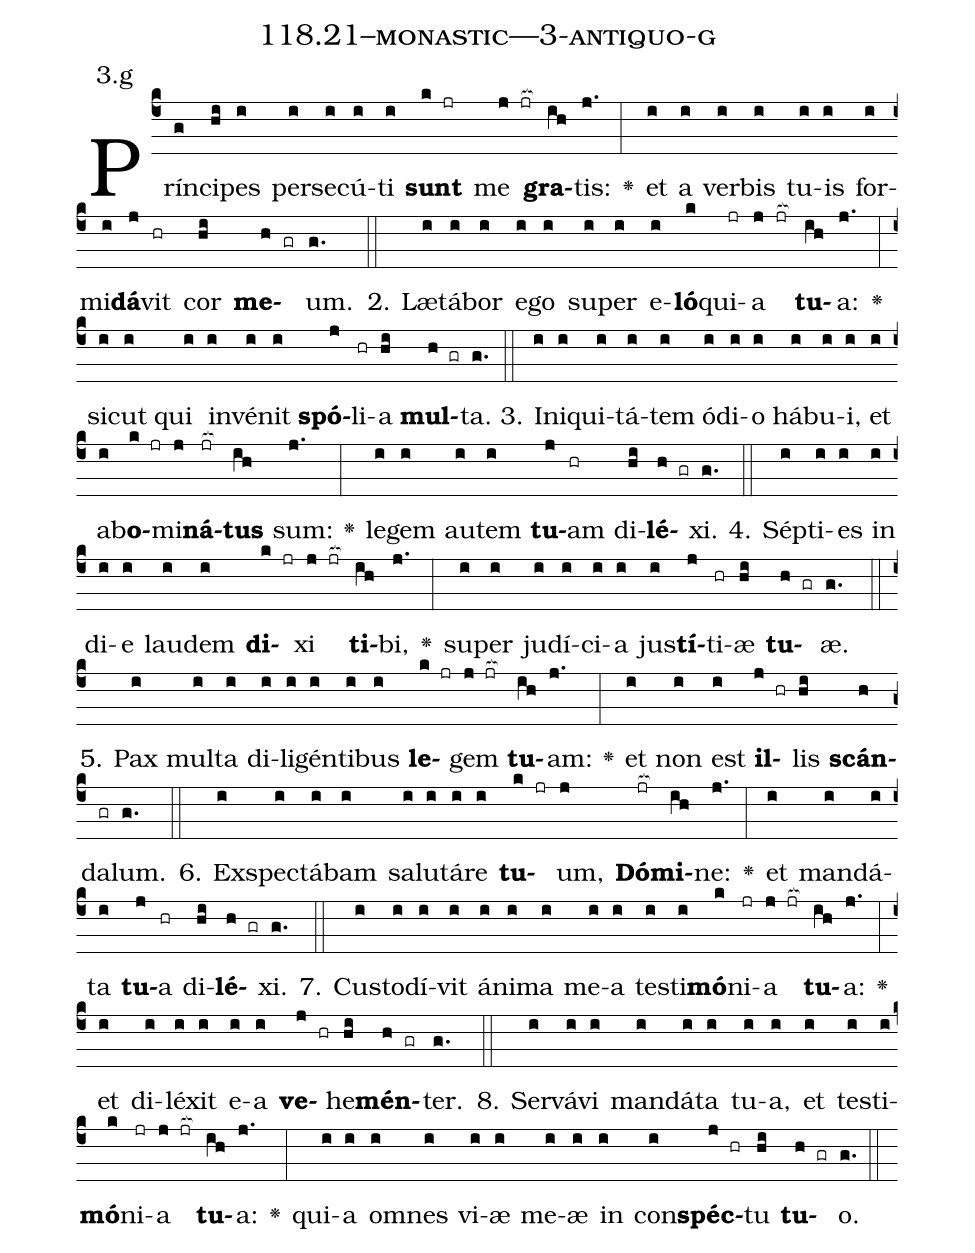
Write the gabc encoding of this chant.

name: 118.21--monastic---3-antiquo-g;
annotation: 3.g;
%%
(c4)Prín(g)ci(hi)pes(i) per(i)se(i)cú(i)ti(i) <b>sunt</b>(k jr) me(j jr[ocb:1{]) <b>gra</b>(ih[ocb:0}])tis:(j.) <v>\greheightstar</v>(:) et(i) a(i) ver(i)bis(i) tu(i)is(i) for(i)mi(i)<b>dá</b>(j)vit(hr) cor(hi) <b>me</b>(h gr)um.(g.) (::)
2. Læ(i)tá(i)bor(i) e(i)go(i) su(i)per(i) e(i)<b>ló</b>(k)qui(jr)a(j jr[ocb:1{]) <b>tu</b>(ih[ocb:0}])a:(j.) <v>\greheightstar</v>(:) sic(i)ut(i) qui(i) in(i)vé(i)nit(i) <b>spó</b>(j)li(hr)a(hi) <b>mul</b>(h gr)ta.(g.) (::)
3. In(i)i(i)qui(i)tá(i)tem(i) ó(i)di(i)o(i) há(i)bu(i)i,(i) et(i) ab(i)<b>o</b>(k jr)mi(j)<b>ná</b>(jr[ocb:1{])<b>tus</b>(ih[ocb:0}]) sum:(j.) <v>\greheightstar</v>(:) le(i)gem(i) au(i)tem(i) <b>tu</b>(j)am(hr) di(hi)<b>lé</b>(h gr)xi.(g.) (::)
4. Sép(i)ti(i)es(i) in(i) di(i)e(i) lau(i)dem(i) <b>di</b>(k jr)xi(j jr[ocb:1{]) <b>ti</b>(ih[ocb:0}])bi,(j.) <v>\greheightstar</v>(:) su(i)per(i) ju(i)dí(i)ci(i)a(i) jus(i)<b>tí</b>(j)ti(hr)æ(hi) <b>tu</b>(h gr)æ.(g.) (::)
5. Pax(i) mul(i)ta(i) di(i)li(i)gén(i)ti(i)bus(i) <b>le</b>(k jr)gem(j jr[ocb:1{]) <b>tu</b>(ih[ocb:0}])am:(j.) <v>\greheightstar</v>(:) et(i) non(i) est(i) <b>il</b>(j hr)lis(hi) <b>scán</b>(h)da(gr)lum.(g.) (::)
6. Ex(i)spec(i)tá(i)bam(i) sa(i)lu(i)tá(i)re(i) <b>tu</b>(k jr)um,(j) <b>Dó</b>(jr[ocb:1{])<b>mi</b>(ih[ocb:0}])ne:(j.) <v>\greheightstar</v>(:) et(i) man(i)dá(i)ta(i) <b>tu</b>(j)a(hr) di(hi)<b>lé</b>(h gr)xi.(g.) (::)
7. Cus(i)to(i)dí(i)vit(i) á(i)ni(i)ma(i) me(i)a(i) tes(i)ti(i)<b>mó</b>(k)ni(jr)a(j jr[ocb:1{]) <b>tu</b>(ih[ocb:0}])a:(j.) <v>\greheightstar</v>(:) et(i) di(i)lé(i)xit(i) e(i)a(i) <b>ve</b>(j hr)he(hi)<b>mén</b>(h gr)ter.(g.) (::)
8. Ser(i)vá(i)vi(i) man(i)dá(i)ta(i) tu(i)a,(i) et(i) tes(i)ti(i)<b>mó</b>(k)ni(jr)a(j jr[ocb:1{]) <b>tu</b>(ih[ocb:0}])a:(j.) <v>\greheightstar</v>(:) qui(i)a(i) om(i)nes(i) vi(i)æ(i) me(i)æ(i) in(i) con(i)<b>spéc</b>(j hr)tu(hi) <b>tu</b>(h gr)o.(g.) (::)
